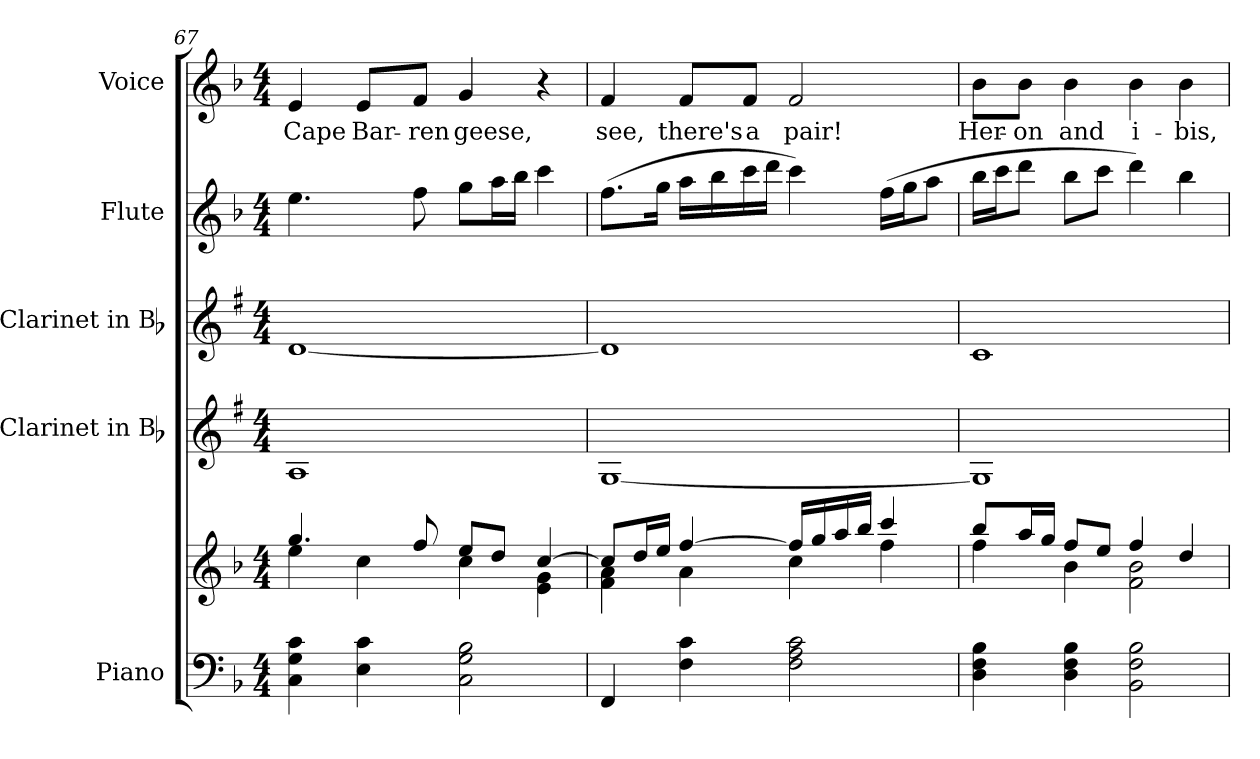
**kern	**kern	**kern	**kern	**kern	**kern	**text
*part5	*part5	*part4	*part3	*part2	*part1	*part1
*staff6	*staff5	*staff4	*staff3	*staff2	*staff1	*staff1
*I"Piano	*	*I"Clarinet in Bb	*I"Clarinet in Bb	*I"Flute	*I"Voice	*
*I'Pno.	*	*I'Cl.	*I'Cl.	*I'Fl.	*I'Voice	*
*clefF4	*clefG2	*clefG2	*clefG2	*clefG2	*clefG2	*
*	*	*ITrd1c2	*ITrd1c2	*	*	*
*k[b-]	*k[b-]	*k[b-]	*k[b-]	*k[b-]	*k[b-]	*
*F:	*F:	*F:	*F:	*F:	*F:	*
*M4/4	*M4/4	*M4/4	*M4/4	*M4/4	*M4/4	*
=67	=67	=67	=67	=67	=67	=67
*	*^	*	*	*	*	*
!	!	!	!	!	!	!	!LO:LY:b:color=#000000
4Ci\ 4Gi 4ci	4.ggi/	4eei\	1Gi	[1ci	4.eei\	4ei/	Cape
!	!	!	!	!	!	!	!LO:LY:b:color=#000000
4Ei\ 4ci	.	4cci\	.	.	.	8ei/L	Bar-
!	!	!	!	!	!	!	!LO:LY:b:color=#000000
.	8ffi/	.	.	.	8ffi\	8fi/J	-ren
!	!	!	!	!	!	!	!LO:LY:b:color=#000000
2Ci\ 2Gi 2B-i	8eei/L	4cci\	.	.	8ggi\L	4gi/	geese,
.	8ddi/J	.	.	.	16aai\L	.	.
.	.	.	.	.	16bb-i\JJ	.	.
.	[4cci/	4ei\ 4gi	.	.	4ccci\	4r	.
=68	=68	=68	=68	=68	=68	=68	=68
!	!	!	!	!	!	!	!LO:LY:b:color=#000000
4FFi/	8cci/L]	4fi\ 4ai	[1Fi	1ci]	(8.ffi\L	4fi/	see,
.	16ddi/L	.	.	.	.	.	.
.	16eei/JJ	.	.	.	16ggi\Jk	.	.
!	!	!	!	!	!	!	!LO:LY:b:color=#000000
4Fi\ 4ci	[4ffi/	4ai\	.	.	16aai\LL	8fi/L	there's
.	.	.	.	.	16bb-i\	.	.
!	!	!	!	!	!	!	!LO:LY:b:color=#000000
.	.	.	.	.	16ccci\	8fi/J	a
.	.	.	.	.	16dddi\JJ	.	.
!	!	!	!	!	!	!	!LO:LY:b:color=#000000
2Fi\ 2Ai 2ci	16ffi/LL]	4cci\	.	.	4ccci\)	2fi/	pair!
.	16ggi/	.	.	.	.	.	.
.	16aai/	.	.	.	.	.	.
.	16bb-i/JJ	.	.	.	.	.	.
.	4ccci/	4ffi\	.	.	(16ffi\LL	.	.
.	.	.	.	.	16ggi\J	.	.
.	.	.	.	.	8aai\J	.	.
!!LO:LB:g=z
=69	=69	=69	=69	=69	=69	=69	=69
!	!	!	!	!	!	!	!LO:LY:b:color=#000000
4Di\ 4Fi 4B-i	8bb-i/L	4ffi\	1Fi]	1B-i	16bb-i\LL	8b-i\L	Her-
.	.	.	.	.	16ccci\J	.	.
!	!	!	!	!	!	!	!LO:LY:b:color=#000000
.	16aai/L	.	.	.	8dddi\J	8b-i\J	-on
.	16ggi/JJ	.	.	.	.	.	.
!	!	!	!	!	!	!	!LO:LY:b:color=#000000
4Di\ 4Fi 4B-i	8ffi/L	4b-i\	.	.	8bb-i\L	4b-i\	and
.	8eei/J	.	.	.	8ccci\J	.	.
!	!	!	!	!	!	!	!LO:LY:b:color=#000000
2BB-i\ 2Fi 2B-i	4ffi/	2fi\ 2b-i	.	.	4dddi\)	4b-i\	i-
!	!	!	!	!	!	!	!LO:LY:b:color=#000000
.	4ddi/	.	.	.	4bb-i\	4b-i\	-bis,
*	*v	*v	*	*	*	*	*
=	=	=	=	=	=	=
*-	*-	*-	*-	*-	*-	*-
